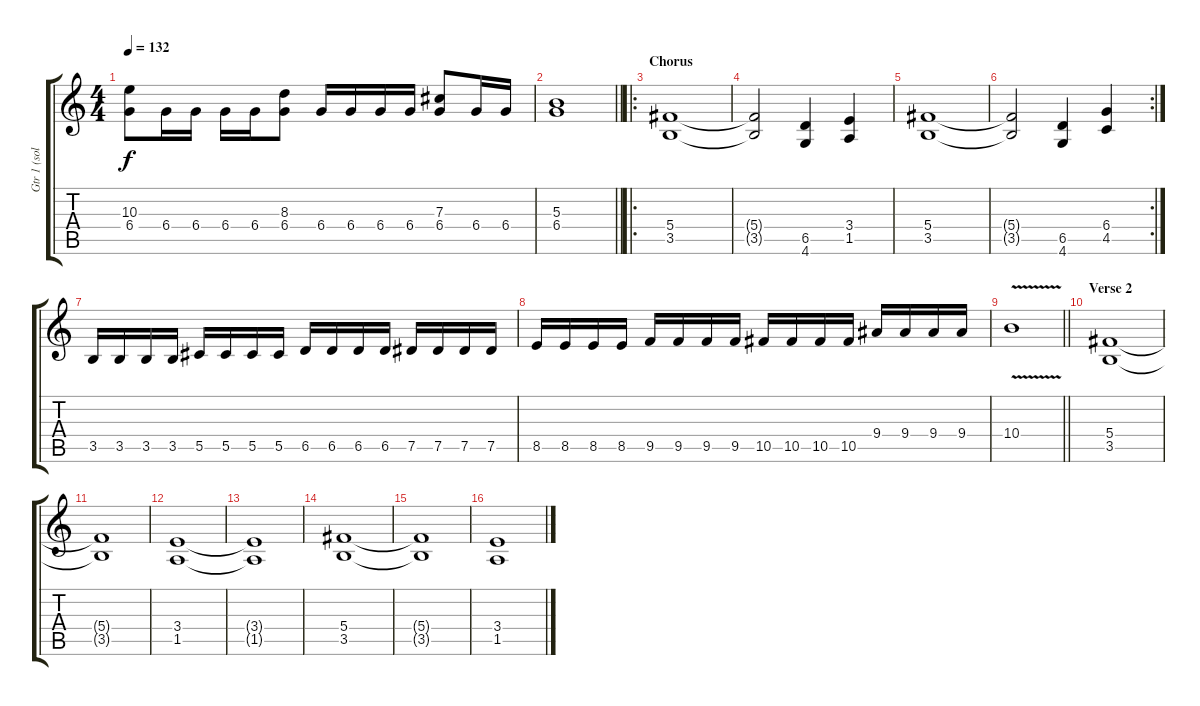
\track ("Gtr 1 (solos)" "Gtr 1 (sol") {instrument distortionguitar}
\staff {score tabs}
\tuning (Eb4 Bb3 Gb3 Db3 Ab2 Eb2) {hide}
\ts (4 4)
\tempo 132
\clef g2
\ks c
(10.3 6.4).8{dy f} 6.4.16 6.4.16 6.4.16 6.4.16 (8.3 6.4).8 6.4.16 6.4.16 6.4.16 6.4.16 (7.3 6.4).8 6.4.16 6.4.16 |
\barLineRight lightlight
(5.3 6.4).1 |
\ro
\section ("" "Chorus")
(5.4 3.5).1 |
(5.4{t} 3.5{t}).2 (6.5 4.6).4 (3.4 1.5).4 |
(5.4 3.5).1 |
\rc 2
(5.4{t} 3.5{t}).2 (6.5 4.6).4 (6.4 4.5).4 |
3.5.16 3.5.16 3.5.16 3.5.16 5.5.16 5.5.16 5.5.16 5.5.16 6.5.16 6.5.16 6.5.16 6.5.16 7.5.16 7.5.16 7.5.16 7.5.16 |
8.5.16 8.5.16 8.5.16 8.5.16 9.5.16 9.5.16 9.5.16 9.5.16 10.5.16 10.5.16 10.5.16 10.5.16 9.4.16 9.4.16 9.4.16 9.4.16 |
\barLineRight lightlight
10.4{v}.1 |
\section ("" "Verse 2")
(5.4 3.5).1 |
(5.4{t} 3.5{t}).1 |
(3.4 1.5).1 |
(3.4{t} 1.5{t}).1 |
(5.4 3.5).1 |
(5.4{t} 3.5{t}).1 |
(3.4 1.5).1
